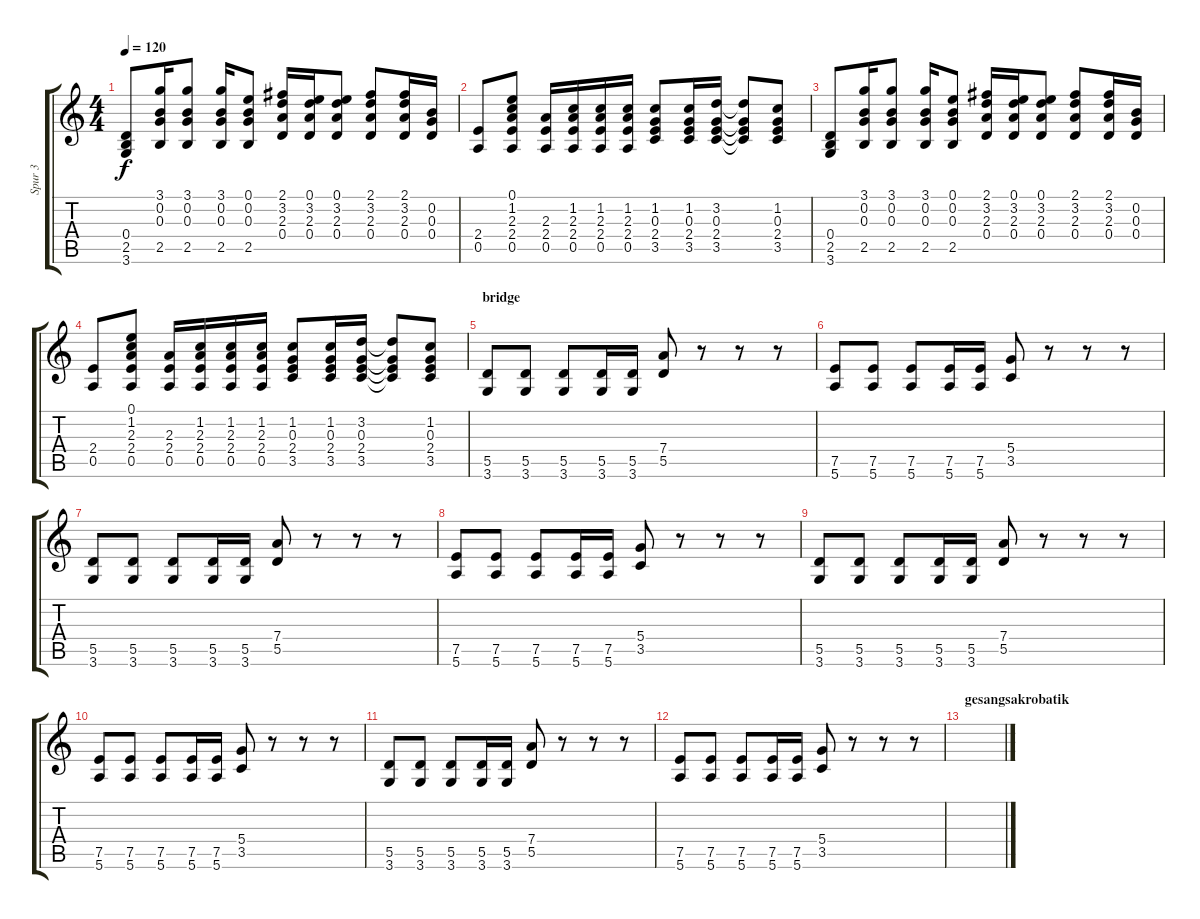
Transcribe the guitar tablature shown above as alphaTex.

\track ("Spur 3" "Spur 3") {instrument overdrivenguitar}
\staff {score tabs}
\tuning (E4 B3 G3 D3 A2 E2) {hide}
\ts (4 4)
\tempo 120
\clef g2
\ks c
(0.4 2.5 3.6).8{dy f} (3.1 0.2 0.3 2.5).16 (3.1 0.2 0.3 2.5).8 (3.1 0.2 0.3 2.5).16 (0.1 0.2 0.3 2.5).8 (2.1 3.2 2.3 0.4).16 (0.1 3.2 2.3 0.4).16 (0.1 3.2 2.3 0.4).8 (2.1 3.2 2.3 0.4).8 (2.1 3.2 2.3 0.4).16 (0.2 0.3 0.4).16 |
(2.4 0.5).8 (0.1 1.2 2.3 2.4 0.5).8 (2.3 2.4 0.5).16 (1.2 2.3 2.4 0.5).16 (1.2 2.3 2.4 0.5).16 (1.2 2.3 2.4 0.5).16 (1.2 0.3 2.4 3.5).8 (1.2 0.3 2.4 3.5).16 (3.2 0.3 2.4 3.5).16 (3.2{t} 0.3{t} 2.4{t} 3.5{t}).8 (1.2 0.3 2.4 3.5).8 |
(0.4 2.5 3.6).8 (3.1 0.2 0.3 2.5).16 (3.1 0.2 0.3 2.5).8 (3.1 0.2 0.3 2.5).16 (0.1 0.2 0.3 2.5).8 (2.1 3.2 2.3 0.4).16 (0.1 3.2 2.3 0.4).16 (0.1 3.2 2.3 0.4).8 (2.1 3.2 2.3 0.4).8 (2.1 3.2 2.3 0.4).16 (0.2 0.3 0.4).16 |
(2.4 0.5).8 (0.1 1.2 2.3 2.4 0.5).8 (2.3 2.4 0.5).16 (1.2 2.3 2.4 0.5).16 (1.2 2.3 2.4 0.5).16 (1.2 2.3 2.4 0.5).16 (1.2 0.3 2.4 3.5).8 (1.2 0.3 2.4 3.5).16 (3.2 0.3 2.4 3.5).16 (3.2{t} 0.3{t} 2.4{t} 3.5{t}).8 (1.2 0.3 2.4 3.5).8 |
\section ("" "bridge")
(5.5 3.6).8 (5.5 3.6).8 (5.5 3.6).8 (5.5 3.6).16 (5.5 3.6).16 (7.4 5.5).8 r.8 r.8 r.8 |
(7.5 5.6).8 (7.5 5.6).8 (7.5 5.6).8 (7.5 5.6).16 (7.5 5.6).16 (5.4 3.5).8 r.8 r.8 r.8 |
(5.5 3.6).8 (5.5 3.6).8 (5.5 3.6).8 (5.5 3.6).16 (5.5 3.6).16 (7.4 5.5).8 r.8 r.8 r.8 |
(7.5 5.6).8 (7.5 5.6).8 (7.5 5.6).8 (7.5 5.6).16 (7.5 5.6).16 (5.4 3.5).8 r.8 r.8 r.8 |
(5.5 3.6).8 (5.5 3.6).8 (5.5 3.6).8 (5.5 3.6).16 (5.5 3.6).16 (7.4 5.5).8 r.8 r.8 r.8 |
(7.5 5.6).8 (7.5 5.6).8 (7.5 5.6).8 (7.5 5.6).16 (7.5 5.6).16 (5.4 3.5).8 r.8 r.8 r.8 |
(5.5 3.6).8 (5.5 3.6).8 (5.5 3.6).8 (5.5 3.6).16 (5.5 3.6).16 (7.4 5.5).8 r.8 r.8 r.8 |
(7.5 5.6).8 (7.5 5.6).8 (7.5 5.6).8 (7.5 5.6).16 (7.5 5.6).16 (5.4 3.5).8 r.8 r.8 r.8 |
\section ("" "gesangsakrobatik")
